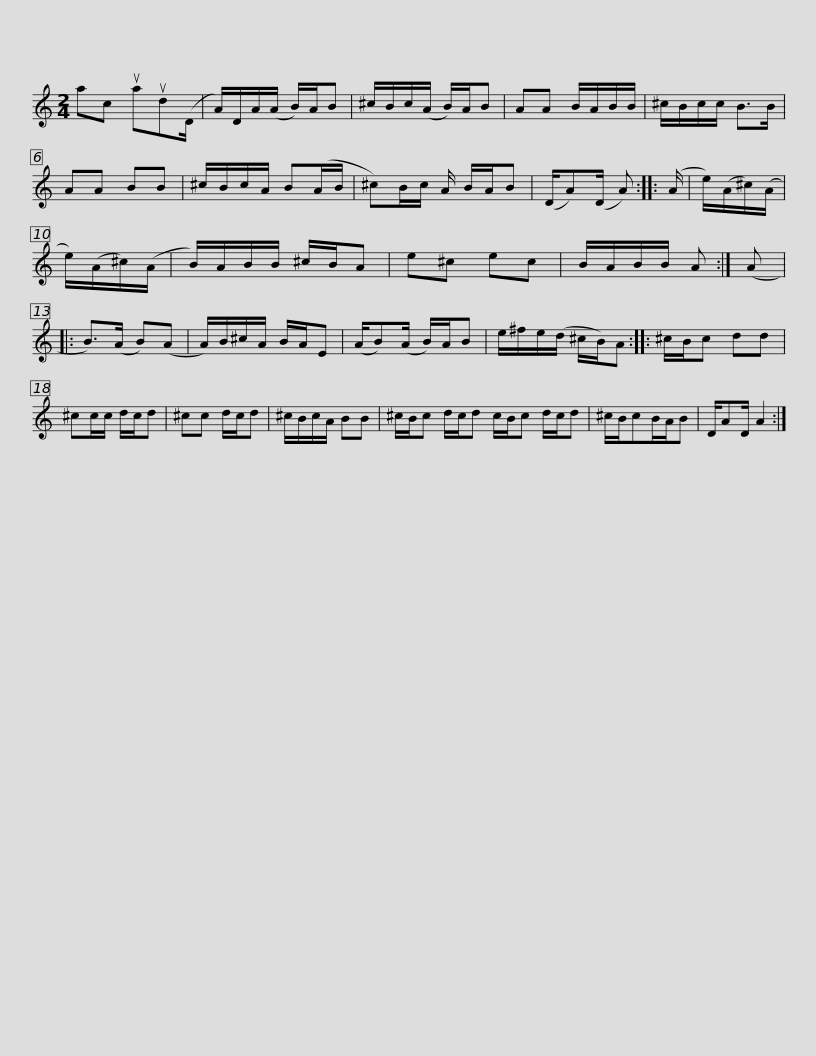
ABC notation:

X:1
L:1/8
M:2/4
I:linebreak $
K:C
V:1 treble
V:1
 ac uaud(D/ | A/)D/A/(A/ B/)A/B | ^c/B/c/(A/ B/)A/B | AA B/A/B/B/ | ^c/B/c/c/ B>B | %5
 AA BB | ^c/B/c/A/ B(A/B/ |$ ^c)B/c/ A/ B/A/B | (D/A)(D/ A) :: (A/ | %10
 e/)(A/^c/)(A/ | e/)(A/^c/)(A/ | B/)A/B/B/ ^c/B/A | e^c ec | B/A/B/B/ A :| %15
 (A |:$ B>)(A B)(A | A/)B/^c/A/ B/A/E | (A/B)(A/ B/)A/B | e/^f/e/(d/ ^c/B/)A :: %20
 ^c/B/c dd | ^cc/c/ d/c/d | ^cc d/c/d |$ ^c/B/c/A/ BB | ^c/B/c d/c/d c/B/c d/c/d | %25
 ^c/B/cB/A/B | D/AD/ A2 :| %27
